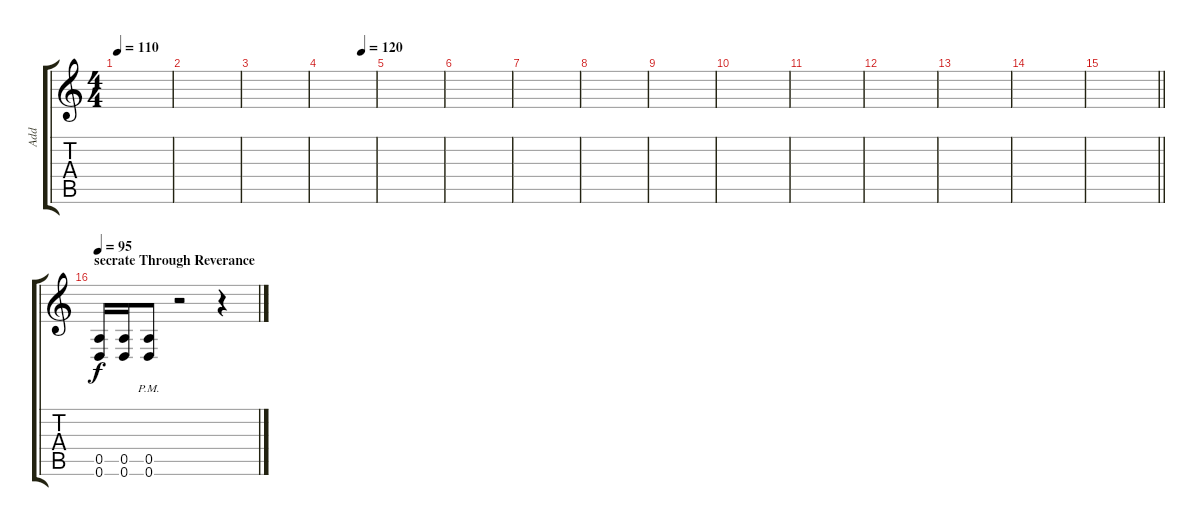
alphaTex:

\track ("Add" "Add") {instrument distortionguitar}
\staff {score tabs}
\tuning (E4 B3 G3 D3 A2 D2) {hide}
\ts (4 4)
\tempo 110
\clef g2
\ks c
|
|
|
\tempo (120 0.75)
|
|
|
|
|
|
|
|
|
|
|
\barLineRight lightlight
|
\section ("" "secrate Through Reverance")
\tempo 95
(0.5 0.6).16 (0.5 0.6).16 (0.5{pm} 0.6{pm}).8 r.2 r.4
